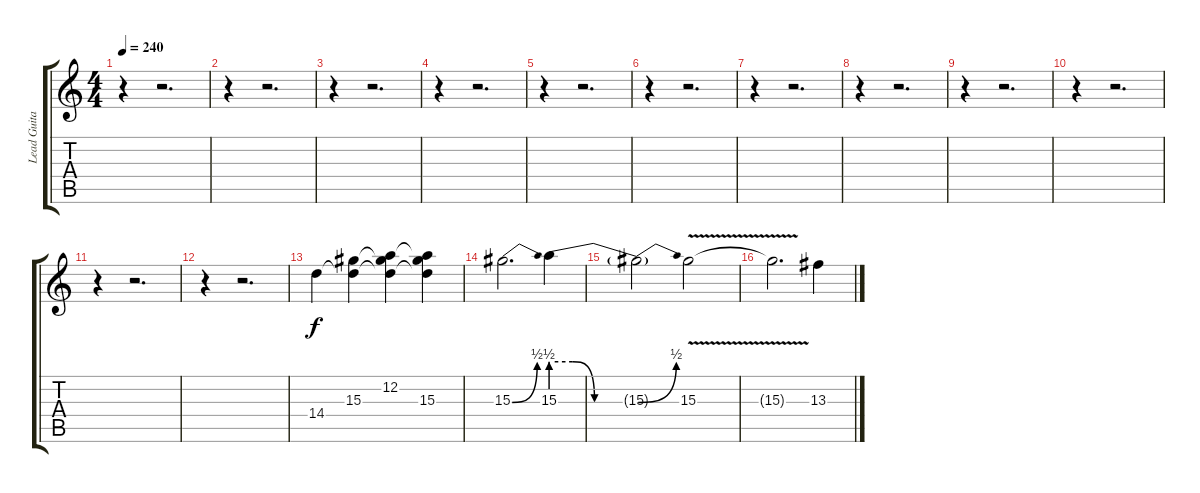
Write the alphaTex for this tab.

\track ("Lead Guitar" "Lead Guita") {instrument overdrivenguitar}
\staff {score tabs}
\tuning (D4 A3 F3 C3 G2 D2) {hide}
\ts (4 4)
\tempo 240
\clef g2
\ks c
r.4{dy f} r.2{d} |
r.4 r.2{d} |
r.4 r.2{d} |
r.4 r.2{d} |
r.4 r.2{d} |
r.4 r.2{d} |
r.4 r.2{d} |
r.4 r.2{d} |
r.4 r.2{d} |
r.4 r.2{d} |
r.4 r.2{d} |
r.4 r.2{d} |
14.4.4 (15.3 14.4{t}).4 (12.2 15.3{t} 14.4{t}).4 (12.2{t} 15.3 14.4{t}).4 |
15.3{be (bend 0 0 60 2)}.2{d} 15.3{be (custom 0 2 15 2 30 0 60 0)}.4 |
15.3{be (bend 0 0 60 2) t}.2 15.3{v}.2 |
15.3{v t}.2{d} 13.3.4
